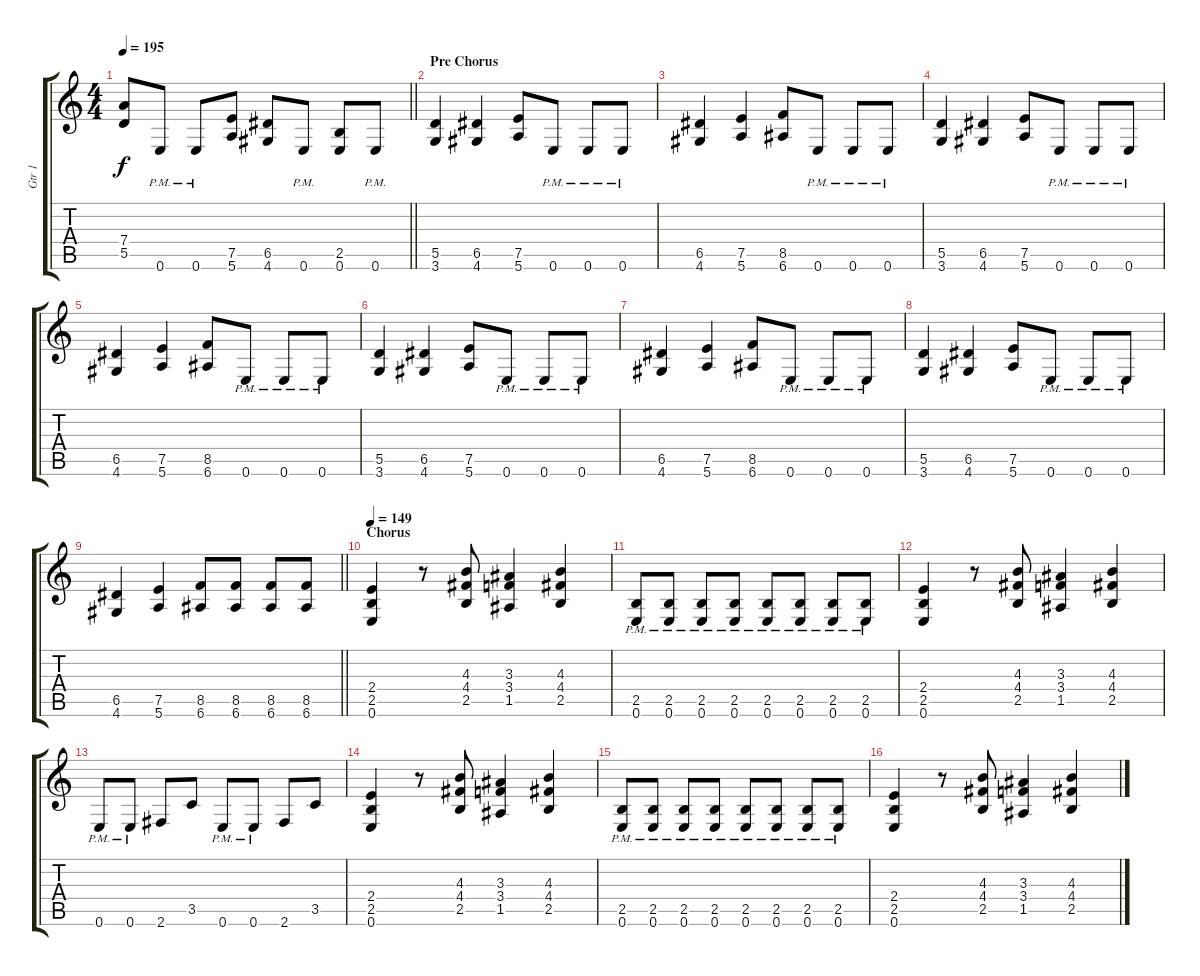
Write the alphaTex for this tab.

\track ("Gtr 1" "Gtr 1") {instrument acousticguitarsteel}
\staff {score tabs}
\tuning (E4 B3 G3 D3 A2 E2) {hide}
\ts (4 4)
\tempo 195
\clef g2
\barLineRight lightlight
\ks c
(7.4 5.5).8{dy f} 0.6{pm}.8 0.6{pm}.8 (7.5 5.6).8 (6.5 4.6).8 0.6{pm}.8 (2.5 0.6).8 0.6{pm}.8 |
\section ("" "Pre Chorus")
(5.5 3.6).4 (6.5 4.6).4 (7.5 5.6).8 0.6{pm}.8 0.6{pm}.8 0.6{pm}.8 |
(6.5 4.6).4 (7.5 5.6).4 (8.5 6.6).8 0.6{pm}.8 0.6{pm}.8 0.6{pm}.8 |
(5.5 3.6).4 (6.5 4.6).4 (7.5 5.6).8 0.6{pm}.8 0.6{pm}.8 0.6{pm}.8 |
(6.5 4.6).4 (7.5 5.6).4 (8.5 6.6).8 0.6{pm}.8 0.6{pm}.8 0.6{pm}.8 |
(5.5 3.6).4 (6.5 4.6).4 (7.5 5.6).8 0.6{pm}.8 0.6{pm}.8 0.6{pm}.8 |
(6.5 4.6).4 (7.5 5.6).4 (8.5 6.6).8 0.6{pm}.8 0.6{pm}.8 0.6{pm}.8 |
(5.5 3.6).4 (6.5 4.6).4 (7.5 5.6).8 0.6{pm}.8 0.6{pm}.8 0.6{pm}.8 |
\barLineRight lightlight
(6.5 4.6).4 (7.5 5.6).4 (8.5 6.6).8 (8.5 6.6).8 (8.5 6.6).8 (8.5 6.6).8 |
\section ("" "Chorus ")
\tempo 149
(2.4 2.5 0.6).4 r.8 (4.3 4.4 2.5).8 (3.3 3.4 1.5).4 (4.3 4.4 2.5).4 |
(2.5{pm} 0.6{pm}).8 (2.5{pm} 0.6{pm}).8 (2.5{pm} 0.6{pm}).8 (2.5{pm} 0.6{pm}).8 (2.5{pm} 0.6{pm}).8 (2.5{pm} 0.6{pm}).8 (2.5{pm} 0.6{pm}).8 (2.5{pm} 0.6{pm}).8 |
(2.4 2.5 0.6).4 r.8 (4.3 4.4 2.5).8 (3.3 3.4 1.5).4 (4.3 4.4 2.5).4 |
0.6{pm}.8 0.6{pm}.8 2.6.8 3.5.8 0.6{pm}.8 0.6{pm}.8 2.6.8 3.5.8 |
(2.4 2.5 0.6).4 r.8 (4.3 4.4 2.5).8 (3.3 3.4 1.5).4 (4.3 4.4 2.5).4 |
(2.5{pm} 0.6{pm}).8 (2.5{pm} 0.6{pm}).8 (2.5{pm} 0.6{pm}).8 (2.5{pm} 0.6{pm}).8 (2.5{pm} 0.6{pm}).8 (2.5{pm} 0.6{pm}).8 (2.5{pm} 0.6{pm}).8 (2.5{pm} 0.6{pm}).8 |
(2.4 2.5 0.6).4 r.8 (4.3 4.4 2.5).8 (3.3 3.4 1.5).4 (4.3 4.4 2.5).4
